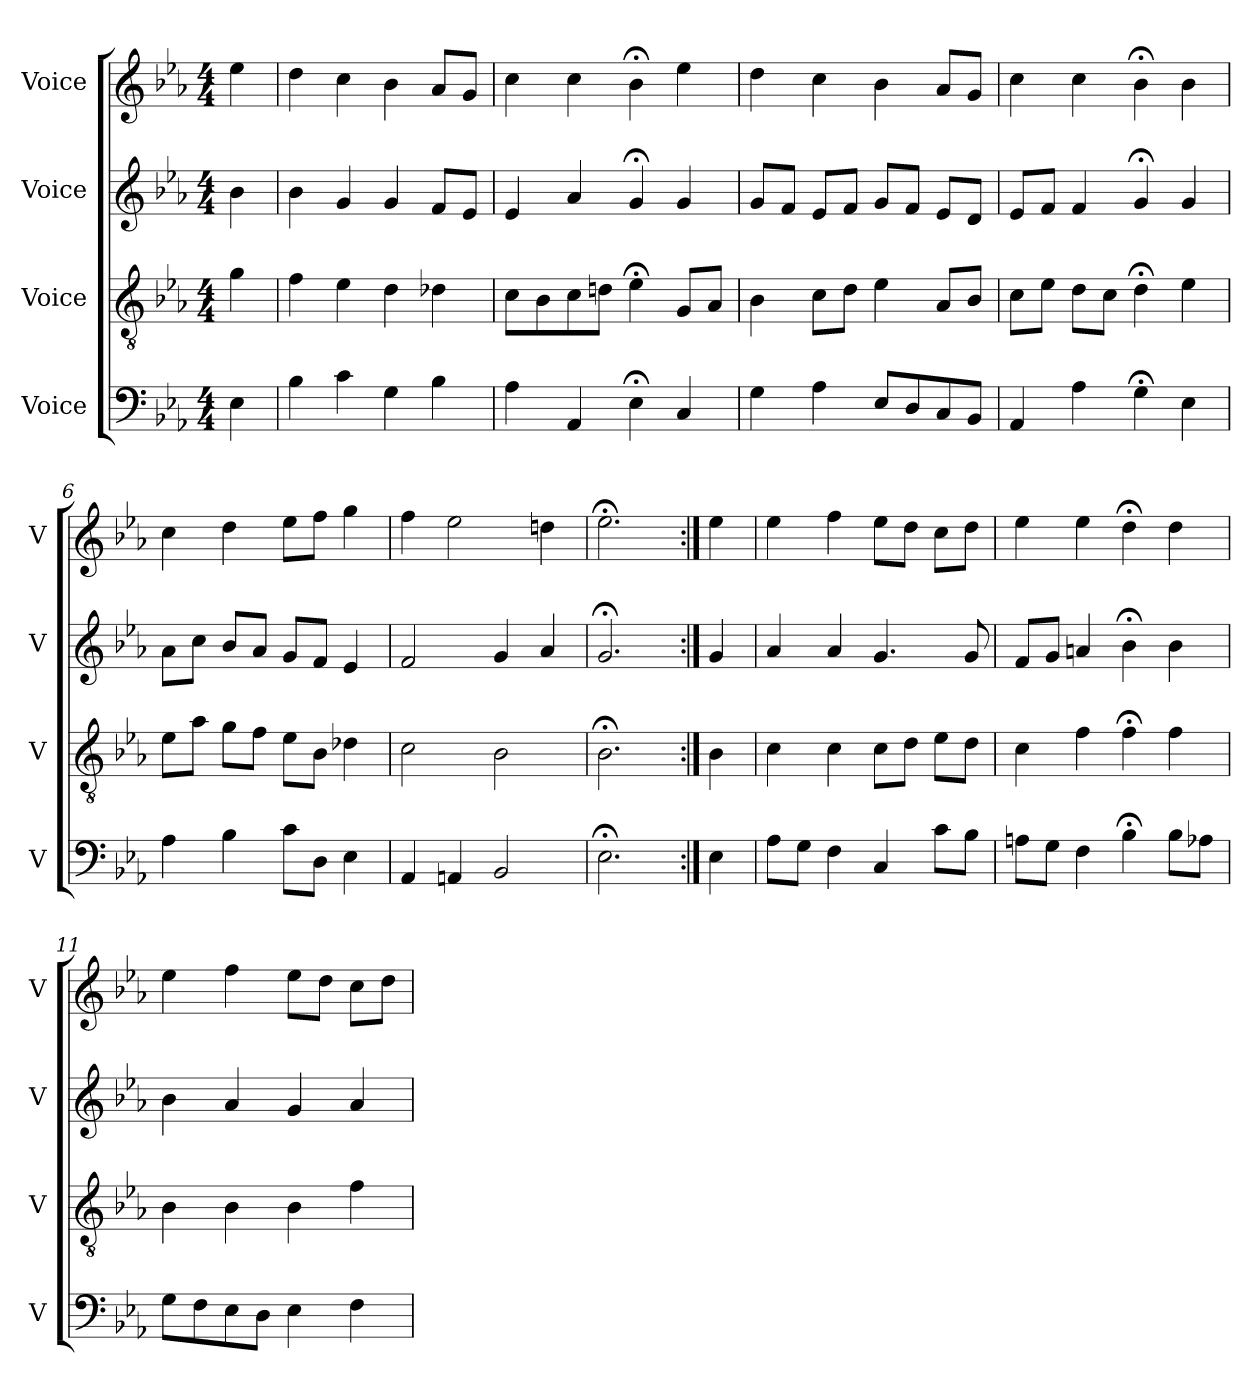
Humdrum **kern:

**kern	**kern	**kern	**kern
*part4	*part3	*part2	*part1
*staff4	*staff3	*staff2	*staff1
*I"Voice	*I"Voice	*I"Voice	*I"Voice
*I'V	*I'V	*I'V	*I'V
*clefF4	*clefGv2	*clefG2	*clefG2
*k[b-e-a-]	*k[b-e-a-]	*k[b-e-a-]	*k[b-e-a-]
*M4/4	*M4/4	*M4/4	*M4/4
=	=	=	=
4E-	4g	4b-	4ee-
=2	=2	=2	=2
4B-	4f	4b-	4dd
4c	4e-	4g	4cc
4G	4d	4g	4b-
4B-	4d-X	8fL	8a-L
.	.	8e-J	8gJ
=3	=3	=3	=3
4A-	8cL	4e-	4cc
.	8B-	.	.
4AA-	8c	4a-	4cc
.	8dnJ	.	.
4E-;<	4e-;<	4g;<	4b-;<
4C	8GL	4g	4ee-
.	8A-J	.	.
=4	=4	=4	=4
4G	4B-	8gL	4dd
.	.	8fJ	.
4A-	8cL	8e-L	4cc
.	8dJ	8fJ	.
8E-L	4e-	8gL	4b-
8D	.	8fJ	.
8C	8A-L	8e-L	8a-L
8BB-J	8B-J	8dJ	8gJ
=5	=5	=5	=5
4AA-	8cL	8e-L	4cc
.	8e-J	8fJ	.
4A-	8dL	4f	4cc
.	8cJ	.	.
4G;<	4d;<	4g;<	4b-;<
4E-	4e-	4g	4b-
=6	=6	=6	=6
4A-	8e-L	8a-L	4cc
.	8a-J	8ccJ	.
4B-	8gL	8b-L	4dd
.	8fJ	8a-J	.
8cL	8e-L	8gL	8ee-L
8DJ	8B-J	8fJ	8ffJ
4E-	4d-X	4e-	4gg
=7	=7	=7	=7
4AA-	2c	2f	4ff
4AAn	.	.	2ee-
2BB-	2B-	4g	.
.	.	4a-	4ddn
=	=	=	=
2.E-;<	2.B-;<	2.g;<	2.ee-;<
=8:|!	=8:|!	=8:|!	=8:|!
4E-	4B-	4g	4ee-
=9	=9	=9	=9
8A-L	4c	4a-	4ee-
8GJ	.	.	.
4F	4c	4a-	4ff
4C	8cL	4.g	8ee-L
.	8dJ	.	8ddJ
8cL	8e-L	.	8ccL
8B-J	8dJ	8g	8ddJ
=10	=10	=10	=10
8AnL	4c	8fL	4ee-
8GJ	.	8gJ	.
4F	4f	4an	4ee-
4B-;<	4f;<	4b-;<	4dd;<
8B-L	4f	4b-	4dd
8A-XJ	.	.	.
=11	=11	=11	=11
8GL	4B-	4b-	4ee-
8F	.	.	.
8E-	4B-	4a-	4ff
8DJ	.	.	.
4E-	4B-	4g	8ee-L
.	.	.	8ddJ
4F	4f	4a-	8ccL
.	.	.	8ddJ
=	=	=	=
*-	*-	*-	*-
